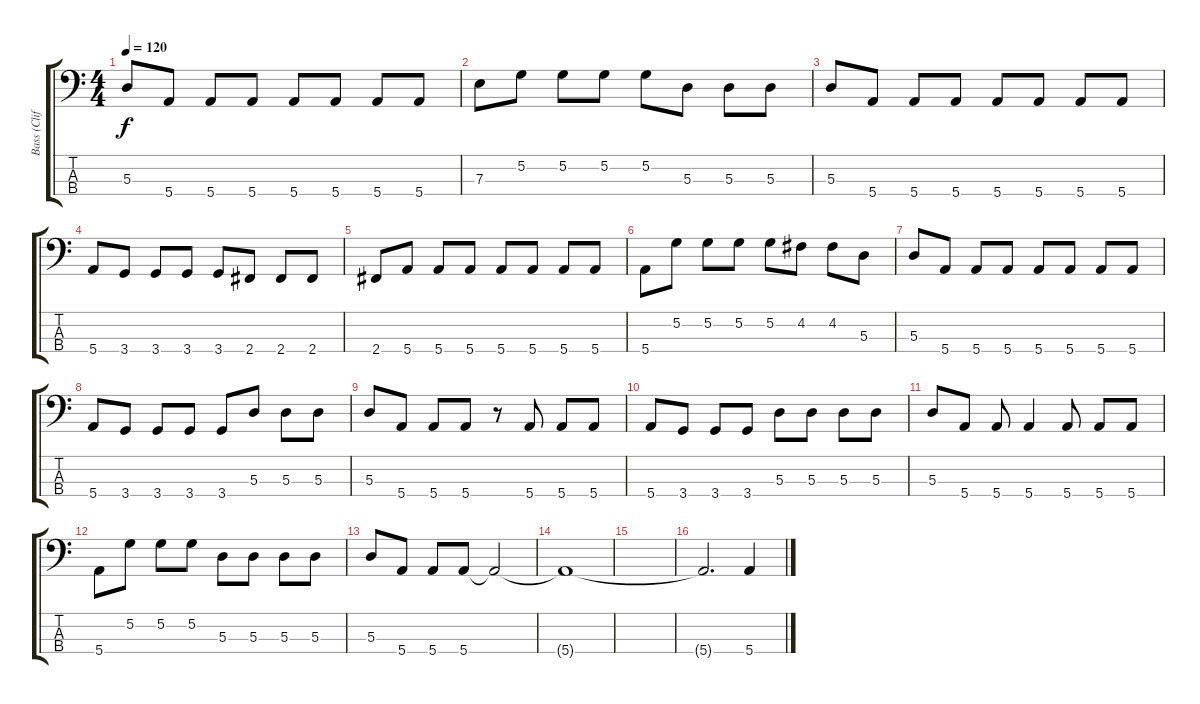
\track ("Bass (Cliff Williams)" "Bass (Clif") {instrument electricbassfinger}
\staff {score tabs}
\tuning (G2 D2 A1 E1) {hide}
\ts (4 4)
\tempo 120
\clef f4
\ks c
5.3.8{dy f} 5.4.8 5.4.8 5.4.8 5.4.8 5.4.8 5.4.8 5.4.8 |
7.3.8 5.2.8 5.2.8 5.2.8 5.2.8 5.3.8 5.3.8 5.3.8 |
5.3.8 5.4.8 5.4.8 5.4.8 5.4.8 5.4.8 5.4.8 5.4.8 |
5.4.8 3.4.8 3.4.8 3.4.8 3.4.8 2.4.8 2.4.8 2.4.8 |
2.4.8 5.4.8 5.4.8 5.4.8 5.4.8 5.4.8 5.4.8 5.4.8 |
5.4.8 5.2.8 5.2.8 5.2.8 5.2.8 4.2.8 4.2.8 5.3.8 |
5.3.8 5.4.8 5.4.8 5.4.8 5.4.8 5.4.8 5.4.8 5.4.8 |
5.4.8 3.4.8 3.4.8 3.4.8 3.4.8 5.3.8 5.3.8 5.3.8 |
5.3.8 5.4.8 5.4.8 5.4.8 r.8 5.4.8 5.4.8 5.4.8 |
5.4.8 3.4.8 3.4.8 3.4.8 5.3.8 5.3.8 5.3.8 5.3.8 |
5.3.8 5.4.8 5.4.8 5.4.4 5.4.8 5.4.8 5.4.8 |
5.4.8 5.2.8 5.2.8 5.2.8 5.3.8 5.3.8 5.3.8 5.3.8 |
5.3.8 5.4.8 5.4.8 5.4.8 5.4{t}.2 |
5.4{t}.1 |
|
5.4{t}.2{d} 5.4.4
